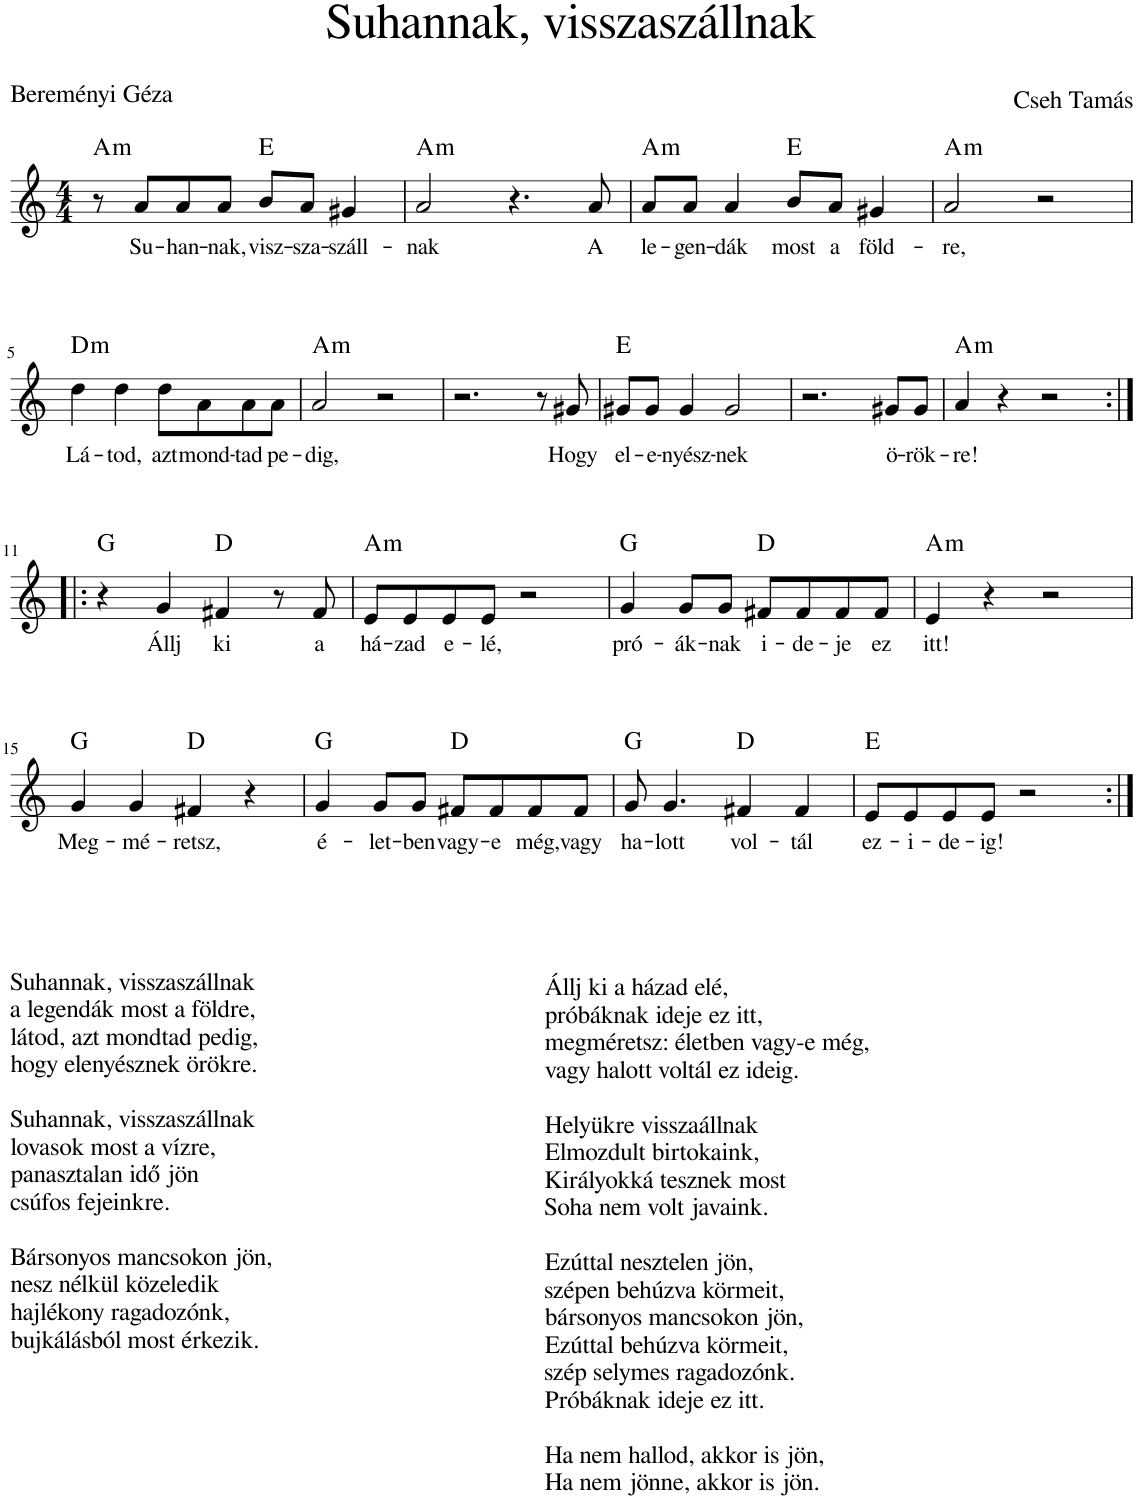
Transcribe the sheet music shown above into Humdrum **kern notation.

**kern	**text	**harte
*part1	*part1	*part1
*staff1	*staff1	*
*I"Piano	*	*
*I'Pno.	*	*
*clefG2	*	*
*k[]	*	*
*M4/4	*	*
=1	=1	=1
!	!	!LO:H:kt=m
8r	.	A:min
!	!LO:LY:b	!
8a/L	Su-	.
!	!LO:LY:b	!
8a/	-han-	.
!	!LO:LY:b	!
8a/J	-nak,	.
!	!LO:LY:b	!
8b/L	visz-	E:maj
!	!LO:LY:b	!
8a/J	-sza-	.
!	!LO:LY:b	!
4g#X/	-száll-	.
=2	=2	=2
!	!LO:LY:b	!LO:H:kt=m
2a/	-nak	A:min
4.r	.	.
!	!LO:LY:b	!
8a/	A	.
=3	=3	=3
!	!LO:LY:b	!LO:H:kt=m
8a/L	le-	A:min
!	!LO:LY:b	!
8a/J	-gen-	.
!	!LO:LY:b	!
4a/	-dák	.
!	!LO:LY:b	!
8b/L	most	E:maj
!	!LO:LY:b	!
8a/J	a	.
!	!LO:LY:b	!
4g#X/	föld-	.
=4	=4	=4
!	!LO:LY:b	!LO:H:kt=m
2a/	-re,	A:min
2r	.	.
!!LO:LB:g=z
=5	=5	=5
!	!LO:LY:b	!LO:H:kt=m
4dd\	Lá-	D:min
!	!LO:LY:b	!
4dd\	-tod,	.
!	!LO:LY:b	!
8dd\L	azt	.
!	!LO:LY:b	!
8a\	mond-	.
!	!LO:LY:b	!
8a\	-tad	.
!	!LO:LY:b	!
8a\J	pe-	.
=6	=6	=6
!	!LO:LY:b	!LO:H:kt=m
2a/	-dig,	A:min
2r	.	.
=7	=7	=7
2.r	.	.
8r	.	.
!	!LO:LY:b	!
8g#X/	Hogy	.
=8	=8	=8
!	!LO:LY:b	!
8g#X/L	el-	E:maj
!	!LO:LY:b	!
8g#/J	-e-	.
!	!LO:LY:b	!
4g#/	-nyész-	.
!	!LO:LY:b	!
2g#/	-nek	.
=9	=9	=9
2.r	.	.
!	!LO:LY:b	!
8g#X/L	ö-	.
!	!LO:LY:b	!
8g#/J	-rök-	.
=10	=10	=10
!	!LO:LY:b	!LO:H:kt=m
4a/	-re!	A:min
4r	.	.
2r	.	.
!!LO:LB:g=z
=11:|!|:	=11:|!|:	=11:|!|:
4r	.	G:maj
!	!LO:LY:b	!
4g/	Állj	.
!	!LO:LY:b	!
4f#X/	ki	D:maj
8r	.	.
!	!LO:LY:b	!
8f#/	a	.
=12	=12	=12
!	!LO:LY:b	!LO:H:kt=m
8e/L	há-	A:min
!	!LO:LY:b	!
8e/	-zad	.
!	!LO:LY:b	!
8e/	e-	.
!	!LO:LY:b	!
8e/J	-lé,	.
2r	.	.
=13	=13	=13
!	!LO:LY:b	!
4g/	pró-	G:maj
!	!LO:LY:b	!
8g/L	-ák-	.
!	!LO:LY:b	!
8g/J	-nak	.
!	!LO:LY:b	!
8f#X/L	i-	D:maj
!	!LO:LY:b	!
8f#/	-de-	.
!	!LO:LY:b	!
8f#/	-je	.
!	!LO:LY:b	!
8f#/J	ez	.
=14	=14	=14
!	!LO:LY:b	!LO:H:kt=m
4e/	itt!	A:min
4r	.	.
2r	.	.
!!LO:LB:g=z
=15	=15	=15
!	!LO:LY:b	!
4g/	Meg-	G:maj
!	!LO:LY:b	!
4g/	-mé-	.
!	!LO:LY:b	!
4f#X/	-retsz,	D:maj
4r	.	.
=16	=16	=16
!	!LO:LY:b	!
4g/	é-	G:maj
!	!LO:LY:b	!
8g/L	-let-	.
!	!LO:LY:b	!
8g/J	-ben	.
!	!LO:LY:b	!
8f#X/L	vagy-	D:maj
!	!LO:LY:b	!
8f#/	-e	.
!	!LO:LY:b	!
8f#/	még,	.
!	!LO:LY:b	!
8f#/J	vagy	.
=17	=17	=17
!	!LO:LY:b	!
8g/	ha-	G:maj
!	!LO:LY:b	!
4.g/	-lott	.
!	!LO:LY:b	!
4f#X/	vol-	D:maj
!	!LO:LY:b	!
4f#/	-tál	.
=18	=18	=18
!	!LO:LY:b	!
8e/L	ez-	E:maj
!	!LO:LY:b	!
8e/	-i-	.
!	!LO:LY:b	!
8e/	-de-	.
!	!LO:LY:b	!
8e/J	-ig!	.
2r	.	.
=:|!	=:|!	=:|!
*-	*-	*-
